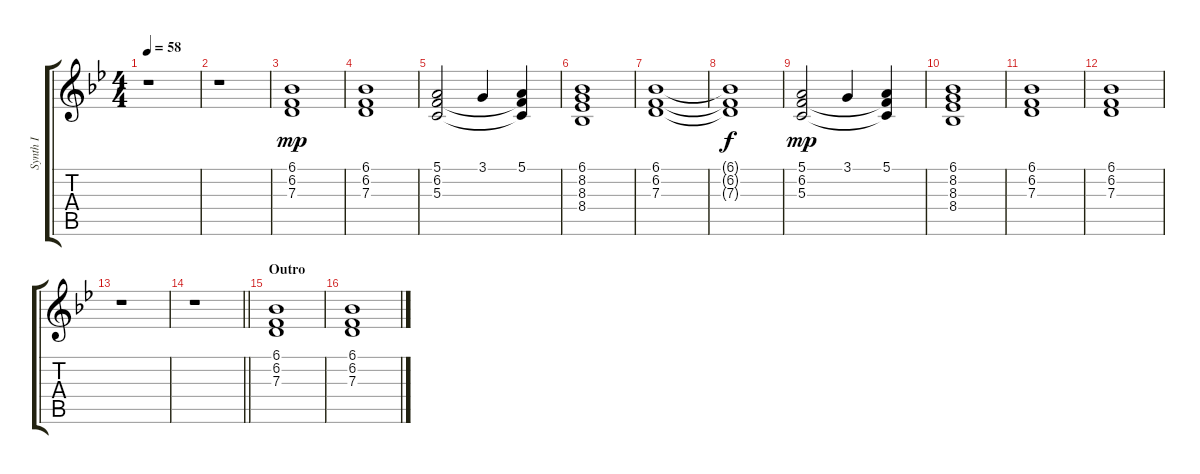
\track ("Synth I" "Synth I") {instrument pad2warm}
\staff {score tabs}
\tuning (E4 B3 G3 D3 A2 E2) {hide}
\ts (4 4)
\tempo 58
\clef g2
\ks bb
r.1{dy mp} |
r.1 |
(6.1 6.2 7.3).1 |
(6.1 6.2 7.3).1 |
(5.1 6.2 5.3).2 3.1.4 (5.1 6.2{t} 5.3{t}).4 |
(6.1 8.2 8.3 8.4).1 |
(6.1 6.2 7.3).1 |
(6.1{t} 6.2{t} 7.3{t}).1{dy f} |
(5.1 6.2 5.3).2{dy mp} 3.1.4 (5.1 6.2{t} 5.3{t}).4 |
(6.1 8.2 8.3 8.4).1 |
(6.1 6.2 7.3).1 |
(6.1 6.2 7.3).1 |
r.1 |
\barLineRight lightlight
r.1 |
\section ("" "Outro")
(6.1 6.2 7.3).1 |
(6.1 6.2 7.3).1
